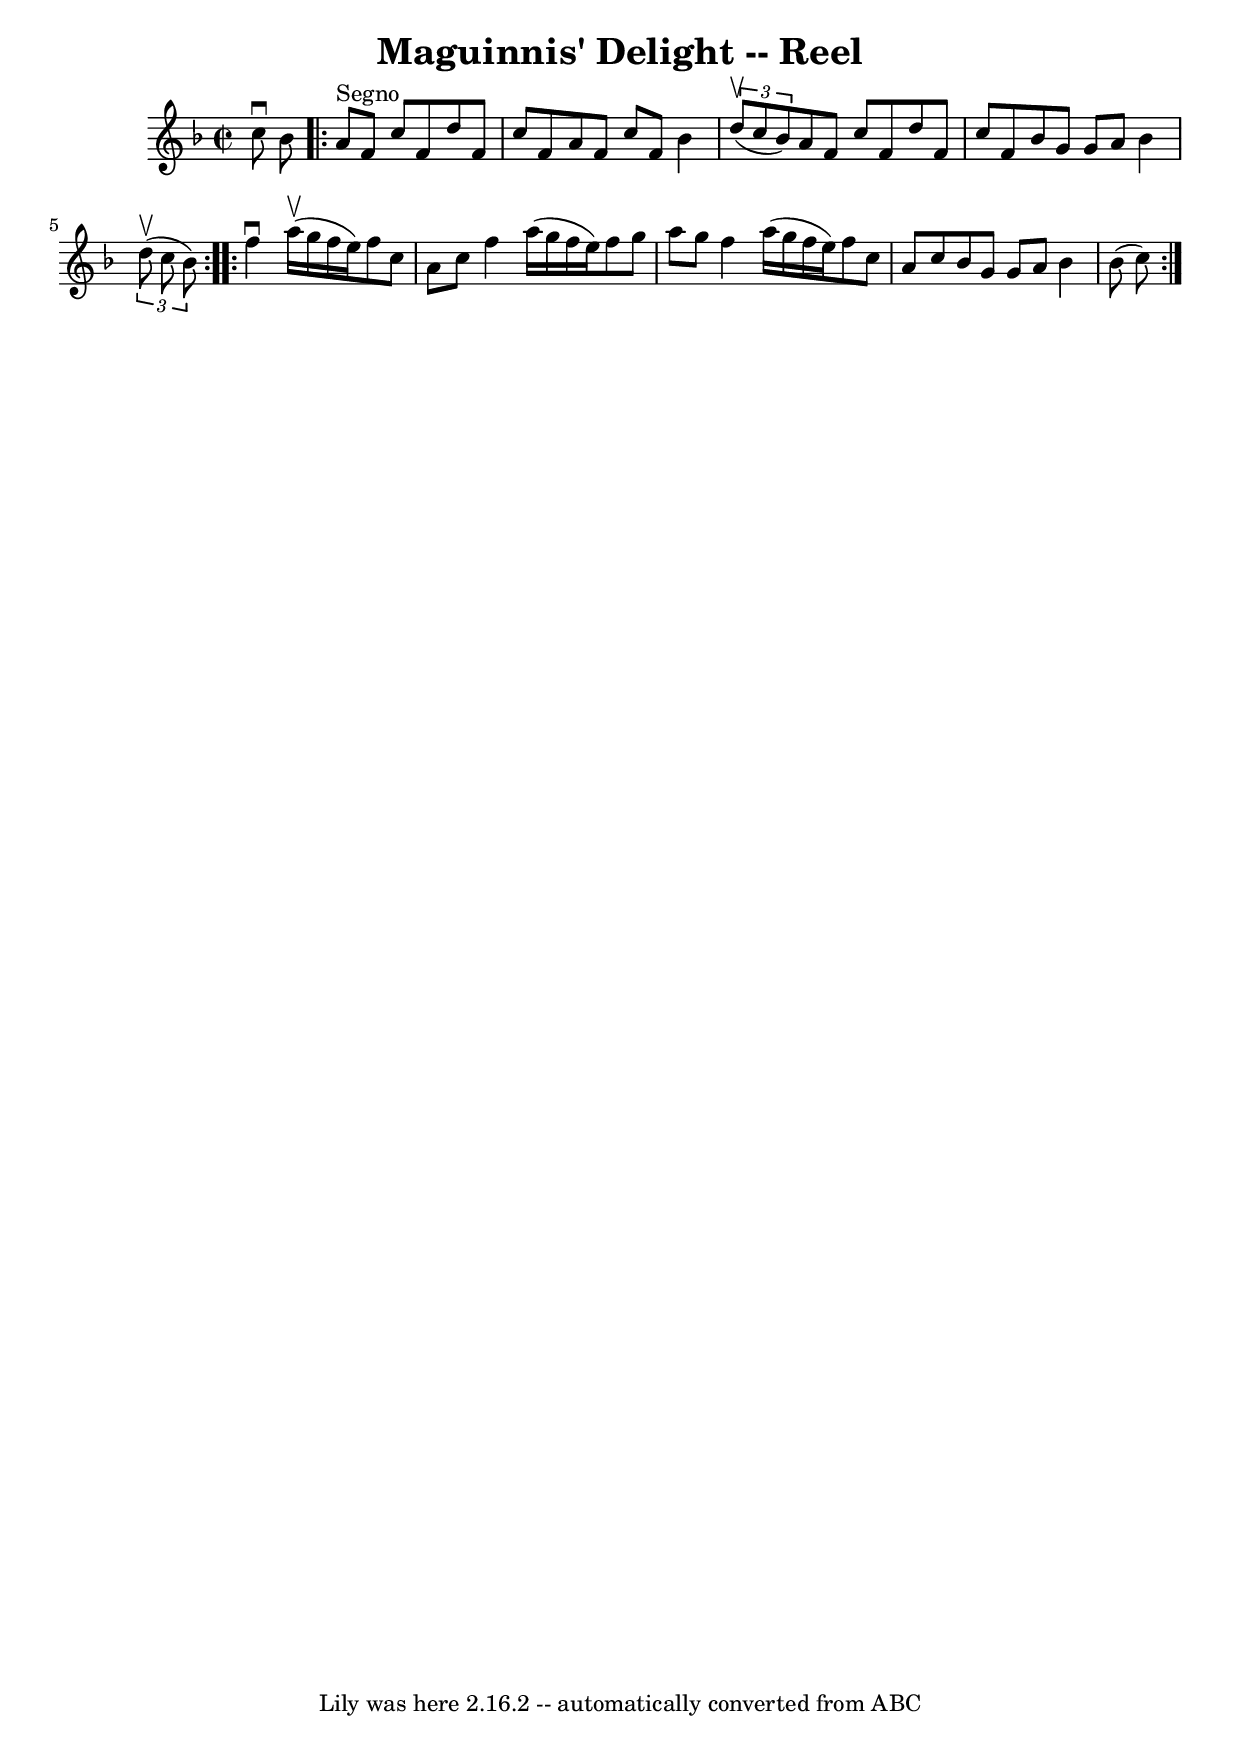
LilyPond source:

\version "2.16.2"
\include "Mammoth.ily"
\header {
  %% book = "Ryan's Mammoth Collection"
 crossRefNumber = "1"
 footnotes = "\\\\324"
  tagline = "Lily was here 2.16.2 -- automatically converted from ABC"
  title = "Maguinnis' Delight -- Reel"

}
voicedefault =  {


  \override Staff.TimeSignature #'style = #'C
  \time 2/2 
  \key f \major c''8^\downbow bf'8     |
  

  \repeat volta 2 {
 a'8^"Segno" f'8 c''8 f'8 d''8 f'8 c''8 f'8     |
 a'8 f'8 c''8 f'8 bf'4    \times 2/3 { d''8 
					  ^\upbow(c''8 bf'8)  					 }    |
 a'8 f'8 c''8 f'8 d''8 f'8 c''8 f'8     |
 bf'8 g'8 g'8 a'8 bf'4    
    \times 2/3 { d''8^\upbow(c''8 bf'8) 
	       }   
  }     
  \repeat volta 2 {
    
 f''4^\downbow a''16^\upbow(g''16 f''16 e''16) f''8 c''8 a'8 c''8     |
 f''4 a''16 (g''16 f''16 e''16) f''8 g''8 a''8 g''8     |
 f''4 a''16 (g''16 f''16 e''16) f''8 c''8 a'8 c''8    |
 bf'8 g'8 g'8 a'8    
 bf'4 bf'8 (c''8)     
  }   

}

\score{
  <<

    \context Staff="default"
    {
      \voicedefault 
      
    }

  >>
  \layout {
    
  }
  \midi {
  }

}
